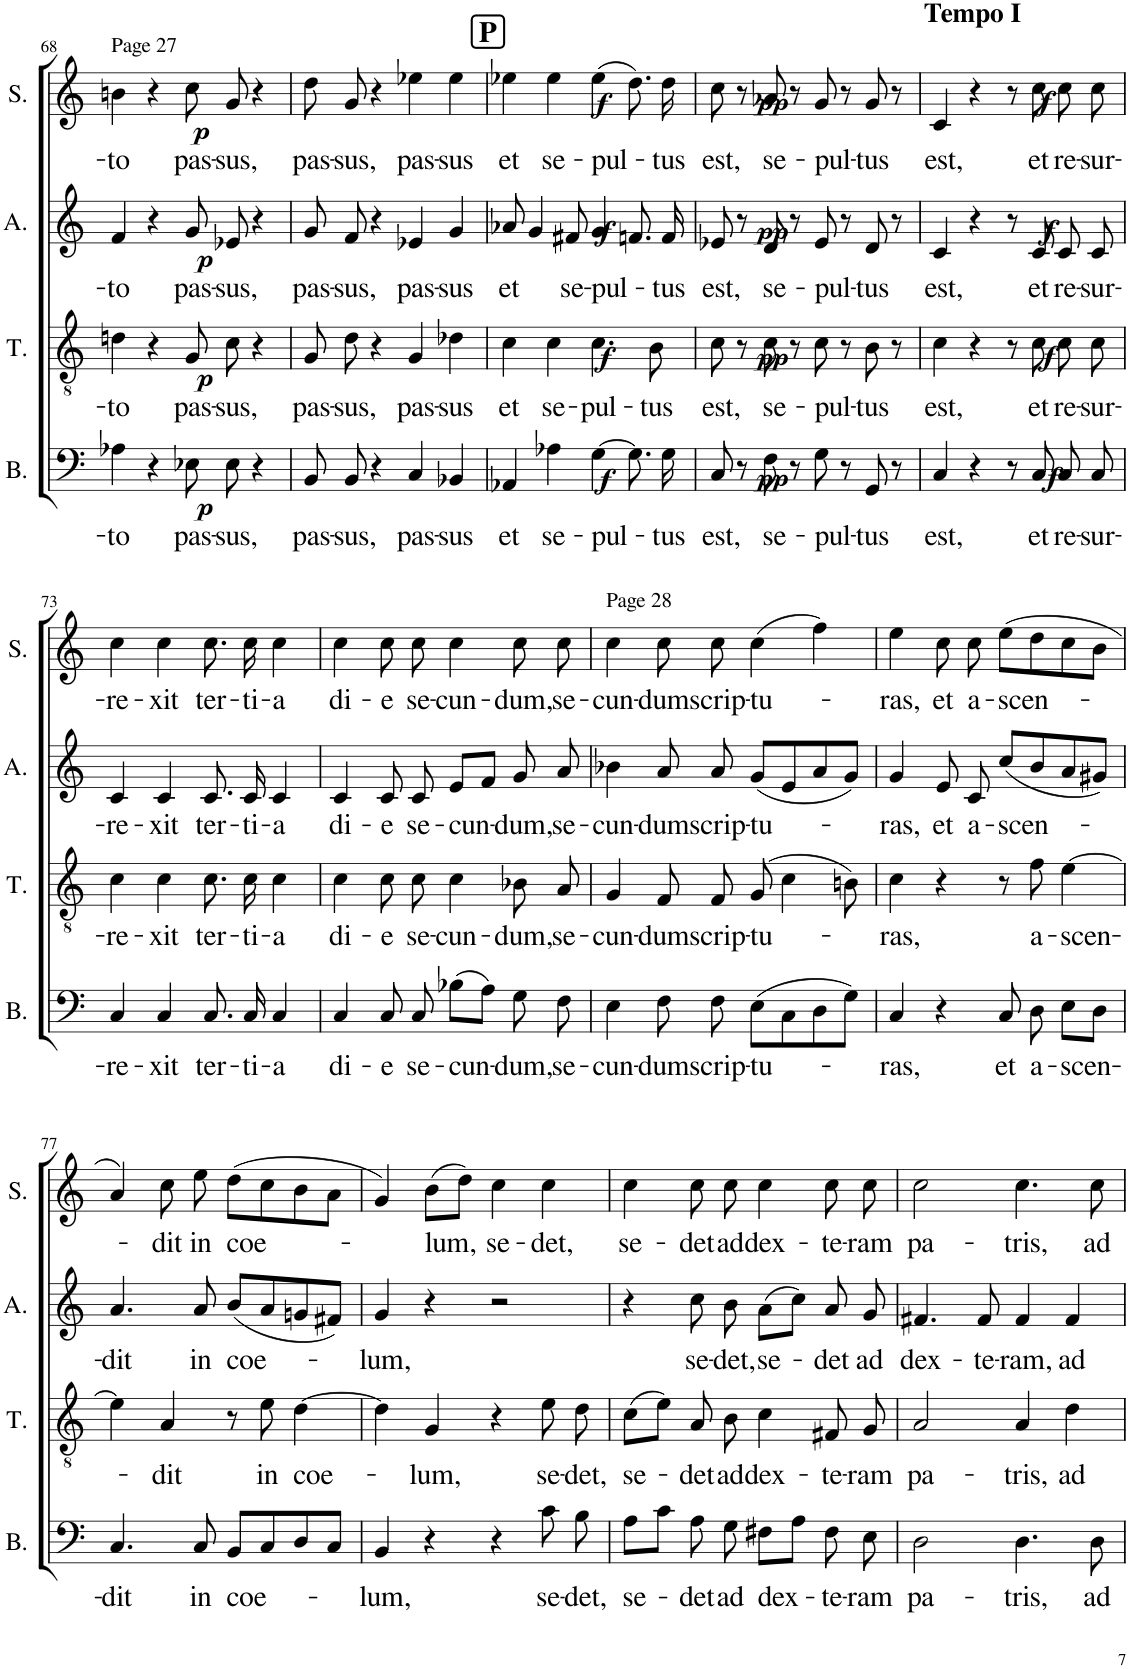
**kern	**text	**dynam	**kern	**text	**dynam	**kern	**text	**dynam	**kern	**text	**dynam
*part4	*part4	*part4	*part3	*part3	*part3	*part2	*part2	*part2	*part1	*part1	*part1
*staff4	*staff4	*staff4	*staff3	*staff3	*staff3	*staff2	*staff2	*staff2	*staff1	*staff1	*staff1
*I"Bass	*	*	*I"Tenor	*	*	*I"Alto	*	*	*I"Soprano	*	*
*I'B.	*	*	*I'T.	*	*	*I'A.	*	*	*I'S.	*	*
!!LO:PB:g=z
*clefF4	*	*	*clefGv2	*	*	*clefG2	*	*	*clefG2	*	*
*k[]	*	*	*k[]	*	*	*k[]	*	*	*k[]	*	*
*M4/4	*	*	*M4/4	*	*	*M4/4	*	*	*M4/4	*	*
*met(c)	*	*	*met(c)	*	*	*met(c)	*	*	*met(c)	*	*
=68	=68	=68	=68	=68	=68	=68	=68	=68	=68	=68	=68
!	!	!	!	!	!	!	!	!	!LO:TX:a:t=Page 27	!	!
!	!LO:LY:b	!	!	!LO:LY:b	!	!	!LO:LY:b	!	!	!LO:LY:b	!
4A-X\	-to	.	4dn\	-to	.	4f/	-to	.	4bn\	-to	.
4r	.	.	4r	.	.	4r	.	.	4r	.	.
!	!LO:LY:b	!LO:DY:b	!	!LO:LY:b	!LO:DY:b	!	!LO:LY:b	!LO:DY:b	!	!LO:LY:b	!LO:DY:b
8E-X\	pas-	p	8G/	pas-	p	8g/	pas-	p	8cc\	pas-	p
!	!LO:LY:b	!	!	!LO:LY:b	!	!	!LO:LY:b	!	!	!LO:LY:b	!
8E-\	-sus,	.	8c\	-sus,	.	8e-X/	-sus,	.	8g/	-sus,	.
4r	.	.	4r	.	.	4r	.	.	4r	.	.
=69	=69	=69	=69	=69	=69	=69	=69	=69	=69	=69	=69
!	!LO:LY:b	!	!	!LO:LY:b	!	!	!LO:LY:b	!	!	!LO:LY:b	!
8BB/	pas-	.	8G/	pas-	.	8g/	pas-	.	8dd\	pas-	.
!	!LO:LY:b	!	!	!LO:LY:b	!	!	!LO:LY:b	!	!	!LO:LY:b	!
8BB/	-sus,	.	8d\	-sus,	.	8f/	-sus,	.	8g/	-sus,	.
4r	.	.	4r	.	.	4r	.	.	4r	.	.
!	!LO:LY:b	!	!	!LO:LY:b	!	!	!LO:LY:b	!	!	!LO:LY:b	!
4C/	pas-	.	4G/	pas-	.	4e-X/	pas-	.	4ee-X\	pas-	.
!	!LO:LY:b	!	!	!LO:LY:b	!	!	!LO:LY:b	!	!	!LO:LY:b	!
4BB-X/	-sus	.	4d-X\	-sus	.	4g/	-sus	.	4ee-\	-sus	.
!!LO:REH:place=s1:a:B:cj:fs=14:t=P
=70	=70	=70	=70	=70	=70	=70	=70	=70	=70	=70	=70
!	!LO:LY:b	!	!	!LO:LY:b	!	!	!LO:LY:b	!	!	!LO:LY:b	!
4AA-X/	et	.	4c\	et	.	8a-X/	et	.	4ee-X\	et	.
.	.	.	.	.	.	4g/	.	.	.	.	.
!	!LO:LY:b	!	!	!LO:LY:b	!	!	!	!	!	!LO:LY:b	!
4A-X\	se-	.	4c\	se-	.	.	.	.	4ee-\	se-	.
!	!	!	!	!	!	!	!LO:LY:b	!	!	!	!
.	.	.	.	.	.	8f#X/	se-	.	.	.	.
!	!LO:LY:b	!LO:DY:b	!	!LO:LY:b	!LO:DY:b	!	!LO:LY:b	!LO:DY:b	!	!LO:LY:b	!LO:DY:b
[4G\	-pul-	f	4.c\	-pul-	f	4g/	-pul-	f	(4ee-\	-pul-	f
8.G\]	.	.	.	.	.	8.fn/	.	.	8.dd\)	.	.
!	!	!	!	!LO:LY:b	!	!	!	!	!	!	!
.	.	.	8B\	-tus	.	.	.	.	.	.	.
!	!LO:LY:b	!	!	!	!	!	!LO:LY:b	!	!	!LO:LY:b	!
16G\	-tus	.	.	.	.	16f/	-tus	.	16dd\	-tus	.
=71	=71	=71	=71	=71	=71	=71	=71	=71	=71	=71	=71
!	!LO:LY:b	!	!	!LO:LY:b	!	!	!LO:LY:b	!	!	!LO:LY:b	!
8C/	est,	.	8c\	est,	.	8e-X/	est,	.	8cc\	est,	.
8r	.	.	8r	.	.	8r	.	.	8r	.	.
!	!LO:LY:b	!LO:DY:b	!	!LO:LY:b	!LO:DY:b	!	!LO:LY:b	!LO:DY:b	!	!LO:LY:b	!LO:DY:b
8F\	se-	pp	8c\	se-	pp	8d/	se-	pp	8a-X/	se-	pp
8r	.	.	8r	.	.	8r	.	.	8r	.	.
!	!LO:LY:b	!	!	!LO:LY:b	!	!	!LO:LY:b	!	!	!LO:LY:b	!
8G\	-pul-	.	8c\	-pul-	.	8e-/	-pul-	.	8g/	-pul-	.
8r	.	.	8r	.	.	8r	.	.	8r	.	.
!	!LO:LY:b	!	!	!LO:LY:b	!	!	!LO:LY:b	!	!	!LO:LY:b	!
8GG/	-tus	.	8B\	-tus	.	8d/	-tus	.	8g/	-tus	.
8r	.	.	8r	.	.	8r	.	.	8r	.	.
=72	=72	=72	=72	=72	=72	=72	=72	=72	=72	=72	=72
!	!	!	!	!	!	!	!	!	!LO:TX:a:B:t=Tempo I	!	!
!	!LO:LY:b	!	!	!LO:LY:b	!	!	!LO:LY:b	!	!	!LO:LY:b	!
4C/	est,	.	4c\	est,	.	4c/	est,	.	4c/	est,	.
4r	.	.	4r	.	.	4r	.	.	4r	.	.
8r	.	.	8r	.	.	8r	.	.	8r	.	.
!	!LO:LY:b	!LO:DY:b	!	!LO:LY:b	!LO:DY:b	!	!LO:LY:b	!LO:DY:b	!	!LO:LY:b	!LO:DY:b
8C/	et	f	8c\	et	f	8c/	et	f	8cc\	et	f
!	!LO:LY:b	!	!	!LO:LY:b	!	!	!LO:LY:b	!	!	!LO:LY:b	!
8C/	re-	.	8c\	re-	.	8c/	re-	.	8cc\	re-	.
!	!LO:LY:b	!	!	!LO:LY:b	!	!	!LO:LY:b	!	!	!LO:LY:b	!
8C/	-sur-	.	8c\	-sur-	.	8c/	-sur-	.	8cc\	-sur-	.
!!LO:LB:g=z
=73	=73	=73	=73	=73	=73	=73	=73	=73	=73	=73	=73
!	!LO:LY:b	!	!	!LO:LY:b	!	!	!LO:LY:b	!	!	!LO:LY:b	!
4C/	-re-	.	4c\	-re-	.	4c/	-re-	.	4cc\	-re-	.
!	!LO:LY:b	!	!	!LO:LY:b	!	!	!LO:LY:b	!	!	!LO:LY:b	!
4C/	-xit	.	4c\	-xit	.	4c/	-xit	.	4cc\	-xit	.
!	!LO:LY:b	!	!	!LO:LY:b	!	!	!LO:LY:b	!	!	!LO:LY:b	!
8.C/	ter-	.	8.c\	ter-	.	8.c/	ter-	.	8.cc\	ter-	.
!	!LO:LY:b	!	!	!LO:LY:b	!	!	!LO:LY:b	!	!	!LO:LY:b	!
16C/	-ti-	.	16c\	-ti-	.	16c/	-ti-	.	16cc\	-ti-	.
!	!LO:LY:b	!	!	!LO:LY:b	!	!	!LO:LY:b	!	!	!LO:LY:b	!
4C/	-a	.	4c\	-a	.	4c/	-a	.	4cc\	-a	.
=74	=74	=74	=74	=74	=74	=74	=74	=74	=74	=74	=74
!	!LO:LY:b	!	!	!LO:LY:b	!	!	!LO:LY:b	!	!	!LO:LY:b	!
4C/	di-	.	4c\	di-	.	4c/	di-	.	4cc\	di-	.
!	!LO:LY:b	!	!	!LO:LY:b	!	!	!LO:LY:b	!	!	!LO:LY:b	!
8C/	-e	.	8c\	-e	.	8c/	-e	.	8cc\	-e	.
!	!LO:LY:b	!	!	!LO:LY:b	!	!	!LO:LY:b	!	!	!LO:LY:b	!
8C/	se-	.	8c\	se-	.	8c/	se-	.	8cc\	se-	.
!	!LO:LY:b	!	!	!LO:LY:b	!	!	!LO:LY:b	!	!	!LO:LY:b	!
(8B-X\L	-cun-	.	4c\	-cun-	.	8e/L	-cun-	.	4cc\	-cun-	.
8A\J)	.	.	.	.	.	8f/J	.	.	.	.	.
!	!LO:LY:b	!	!	!LO:LY:b	!	!	!LO:LY:b	!	!	!LO:LY:b	!
8G\	-dum,	.	8B-X\	-dum,	.	8g/	-dum,	.	8cc\	-dum,	.
!	!LO:LY:b	!	!	!LO:LY:b	!	!	!LO:LY:b	!	!	!LO:LY:b	!
8F\	se-	.	8A/	se-	.	8a/	se-	.	8cc\	se-	.
=75	=75	=75	=75	=75	=75	=75	=75	=75	=75	=75	=75
!	!	!	!	!	!	!	!	!	!LO:TX:a:t=Page 28	!	!
!	!LO:LY:b	!	!	!LO:LY:b	!	!	!LO:LY:b	!	!	!LO:LY:b	!
4E\	-cun-	.	4G/	-cun-	.	4b-X\	-cun-	.	4cc\	-cun-	.
!	!LO:LY:b	!	!	!LO:LY:b	!	!	!LO:LY:b	!	!	!LO:LY:b	!
8F\	-dum	.	8F/	-dum	.	8a/	-dum	.	8cc\	-dum	.
!	!LO:LY:b	!	!	!LO:LY:b	!	!	!LO:LY:b	!	!	!LO:LY:b	!
8F\	scrip-	.	8F/	scrip-	.	8a/	scrip-	.	8cc\	scrip-	.
!	!LO:LY:b	!	!	!LO:LY:b	!	!	!LO:LY:b	!	!	!LO:LY:b	!
(8E\L	-tu-	.	(8G/	-tu-	.	(8g/L	-tu-	.	(4cc\	-tu-	.
8C\	.	.	4c\	.	.	8e/	.	.	.	.	.
8D\	.	.	.	.	.	8a/	.	.	4ff\)	.	.
8G\J)	.	.	8Bn\)	.	.	8g/J)	.	.	.	.	.
=76	=76	=76	=76	=76	=76	=76	=76	=76	=76	=76	=76
!	!LO:LY:b	!	!	!LO:LY:b	!	!	!LO:LY:b	!	!	!LO:LY:b	!
4C/	-ras,	.	4c\	-ras,	.	4g/	-ras,	.	4ee\	-ras,	.
!	!	!	!	!	!	!	!LO:LY:b	!	!	!LO:LY:b	!
4r	.	.	4r	.	.	8e/	et	.	8cc\	et	.
!	!	!	!	!	!	!	!LO:LY:b	!	!	!LO:LY:b	!
.	.	.	.	.	.	8c/	a-	.	8cc\	a-	.
!	!LO:LY:b	!	!	!	!	!	!LO:LY:b	!	!	!LO:LY:b	!
8C/	et	.	8r	.	.	(8cc/L	-scen-	.	(8ee\L	-scen-	.
!	!LO:LY:b	!	!	!LO:LY:b	!	!	!	!	!	!	!
8D\	a-	.	8f\	a-	.	8b/	.	.	8dd\	.	.
!	!LO:LY:b	!	!	!LO:LY:b	!	!	!	!	!	!	!
8E\L	-scen-	.	[4e\	-scen-	.	8a/	.	.	8cc\	.	.
8D\J	.	.	.	.	.	8g#X/J)	.	.	8b\J	.	.
!!LO:LB:g=z
=77	=77	=77	=77	=77	=77	=77	=77	=77	=77	=77	=77
!	!LO:LY:b	!	!	!	!	!	!LO:LY:b	!	!	!	!
4.C/	-dit	.	4e\]	.	.	4.a/	-dit	.	4a/)	.	.
!	!	!	!	!LO:LY:b	!	!	!	!	!	!LO:LY:b	!
.	.	.	4A/	-dit	.	.	.	.	8cc\	-dit	.
!	!LO:LY:b	!	!	!	!	!	!LO:LY:b	!	!	!LO:LY:b	!
8C/	in	.	.	.	.	8a/	in	.	8ee\	in	.
!	!LO:LY:b	!	!	!	!	!	!LO:LY:b	!	!	!LO:LY:b	!
8BB/L	coe-	.	8r	.	.	(8b/L	coe-	.	(8dd\L	coe-	.
!	!	!	!	!LO:LY:b	!	!	!	!	!	!	!
8C/	.	.	8e\	in	.	8a/	.	.	8cc\	.	.
!	!	!	!	!LO:LY:b	!	!	!	!	!	!	!
8D/	.	.	[4d\	coe-	.	8gn/	.	.	8b\	.	.
8C/J	.	.	.	.	.	8f#X/J)	.	.	8a\J	.	.
=78	=78	=78	=78	=78	=78	=78	=78	=78	=78	=78	=78
!	!LO:LY:b	!	!	!	!	!	!LO:LY:b	!	!	!	!
4BB/	-lum,	.	4d\]	.	.	4g/	lum,	.	4g/)	.	.
!	!	!	!	!LO:LY:b	!	!	!	!	!	!LO:LY:b	!
4r	.	.	4G/	-lum,	.	4r	.	.	(8b\L	-lum,	.
.	.	.	.	.	.	.	.	.	8dd\J)	.	.
!	!	!	!	!	!	!	!	!	!	!LO:LY:b	!
4r	.	.	4r	.	.	2r	.	.	4cc\	se-	.
!	!LO:LY:b	!	!	!LO:LY:b	!	!	!	!	!	!LO:LY:b	!
8c\	se-	.	8e\	se-	.	.	.	.	4cc\	-det,	.
!	!LO:LY:b	!	!	!LO:LY:b	!	!	!	!	!	!	!
8B\	-det,	.	8d\	-det,	.	.	.	.	.	.	.
=79	=79	=79	=79	=79	=79	=79	=79	=79	=79	=79	=79
!	!LO:LY:b	!	!	!LO:LY:b	!	!	!	!	!	!LO:LY:b	!
8A\L	se-	.	(8c\L	se-	.	4r	.	.	4cc\	se-	.
8c\J	.	.	8e\J)	.	.	.	.	.	.	.	.
!	!LO:LY:b	!	!	!LO:LY:b	!	!	!LO:LY:b	!	!	!LO:LY:b	!
8A\	-det	.	8A/	-det	.	8cc\	se-	.	8cc\	-det	.
!	!LO:LY:b	!	!	!LO:LY:b	!	!	!LO:LY:b	!	!	!LO:LY:b	!
8G\	ad	.	8B\	ad	.	8b\	-det,	.	8cc\	ad	.
!	!LO:LY:b	!	!	!LO:LY:b	!	!	!LO:LY:b	!	!	!LO:LY:b	!
8F#X\L	dex-	.	4c\	dex-	.	(8a\L	se-	.	4cc\	dex-	.
8A\J	.	.	.	.	.	8cc\J)	.	.	.	.	.
!	!LO:LY:b	!	!	!LO:LY:b	!	!	!LO:LY:b	!	!	!LO:LY:b	!
8F#\	-te-	.	8F#X/	-te-	.	8a/	-det	.	8cc\	-te-	.
!	!LO:LY:b	!	!	!LO:LY:b	!	!	!LO:LY:b	!	!	!LO:LY:b	!
8E\	-ram	.	8G/	-ram	.	8g/	ad	.	8cc\	-ram	.
=80	=80	=80	=80	=80	=80	=80	=80	=80	=80	=80	=80
!	!LO:LY:b	!	!	!LO:LY:b	!	!	!LO:LY:b	!	!	!LO:LY:b	!
2D\	pa-	.	2A/	pa-	.	4.f#X/	dex-	.	2cc\	pa-	.
!	!	!	!	!	!	!	!LO:LY:b	!	!	!	!
.	.	.	.	.	.	8f#/	-te-	.	.	.	.
!	!LO:LY:b	!	!	!LO:LY:b	!	!	!LO:LY:b	!	!	!LO:LY:b	!
4.D\	-tris,	.	4A/	-tris,	.	4f#/	-ram,	.	4.cc\	-tris,	.
!	!	!	!	!LO:LY:b	!	!	!LO:LY:b	!	!	!	!
.	.	.	4d\	ad	.	4f#/	ad	.	.	.	.
!	!LO:LY:b	!	!	!	!	!	!	!	!	!LO:LY:b	!
8D\	ad	.	.	.	.	.	.	.	8cc\	ad	.
=	=	=	=	=	=	=	=	=	=	=	=
*-	*-	*-	*-	*-	*-	*-	*-	*-	*-	*-	*-
